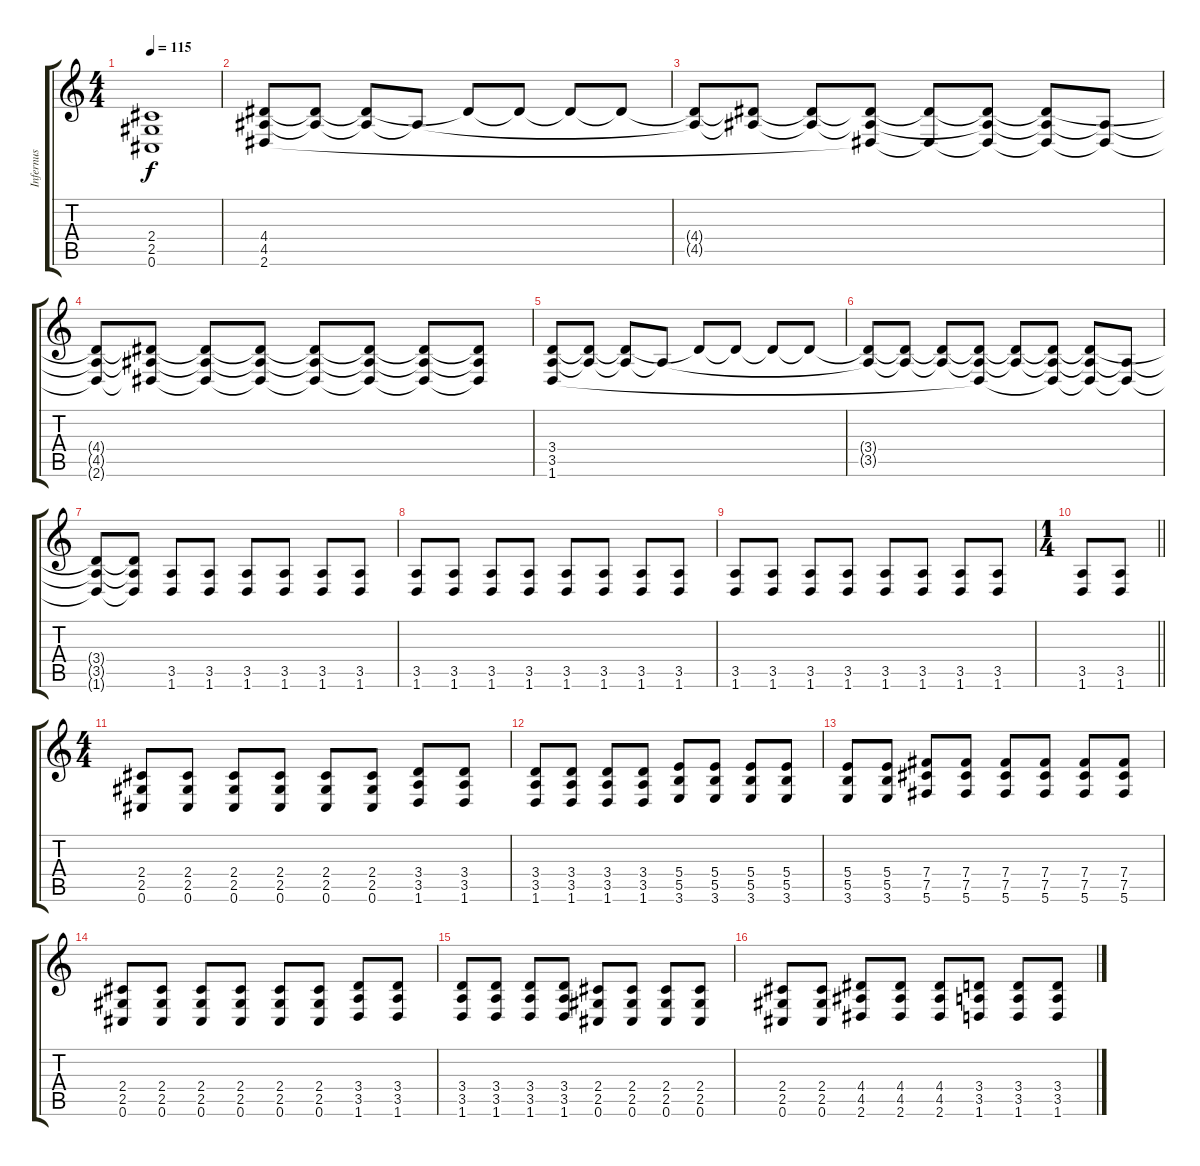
\track ("Infernus" "Infernus") {instrument distortionguitar}
\staff {score tabs}
\tuning (Db4 Ab3 E3 B2 Gb2 Db2) {hide}
\ts (4 4)
\tempo 115
\clef g2
\ks c
(2.4{t} 2.5{t} 0.6{t}).1{dy f} |
(4.4 4.5 2.6).8 (4.4{t} 4.5{t}).8 (4.4{t} 4.5{t}).8 4.5{t}.8 4.4{t}.8 4.4{t}.8 4.4{t}.8 4.4{t}.8 |
(4.4{t} 4.5{t}).8 (4.4{t} 4.5{t}).8 (4.4{t} 4.5{t}).8 (4.4{t} 4.5{t} 2.6{t}).8 (4.4{t} 2.6{t}).8 (4.4{t} 4.5{t} 2.6{t}).8 (4.4{t} 4.5{t} 2.6{t}).8 (4.5{t} 2.6{t}).8 |
(4.4{t} 4.5{t} 2.6{t}).8 (4.4{t} 4.5{t} 2.6{t}).8 (4.4{t} 4.5{t} 2.6{t}).8 (4.4{t} 4.5{t} 2.6{t}).8 (4.4{t} 4.5{t} 2.6{t}).8 (4.4{t} 4.5{t} 2.6{t}).8 (4.4{t} 4.5{t} 2.6{t}).8 (4.4{t} 4.5{t} 2.6{t}).8 |
(3.4 3.5 1.6).8 (3.4{t} 3.5{t}).8 (3.4{t} 3.5{t}).8 3.5{t}.8 3.4{t}.8 3.4{t}.8 3.4{t}.8 3.4{t}.8 |
(3.4{t} 3.5{t}).8 (3.4{t} 3.5{t}).8 (3.4{t} 3.5{t}).8 (3.4{t} 3.5{t} 1.6{t}).8 (3.4{t} 3.5{t}).8 (3.4{t} 3.5{t} 1.6{t}).8 (3.4{t} 3.5{t} 1.6{t}).8 (3.5{t} 1.6{t}).8 |
(3.4{t} 3.5{t} 1.6{t}).8 (3.4{t} 3.5{t} 1.6{t}).8 (3.5 1.6).8 (3.5 1.6).8 (3.5 1.6).8 (3.5 1.6).8 (3.5 1.6).8 (3.5 1.6).8 |
(3.5 1.6).8 (3.5 1.6).8 (3.5 1.6).8 (3.5 1.6).8 (3.5 1.6).8 (3.5 1.6).8 (3.5 1.6).8 (3.5 1.6).8 |
(3.5 1.6).8 (3.5 1.6).8 (3.5 1.6).8 (3.5 1.6).8 (3.5 1.6).8 (3.5 1.6).8 (3.5 1.6).8 (3.5 1.6).8 |
\ts (1 4)
\barLineRight lightlight
(3.5 1.6).8 (3.5 1.6).8 |
\ts (4 4)
(2.4 2.5 0.6).8 (2.4 2.5 0.6).8 (2.4 2.5 0.6).8 (2.4 2.5 0.6).8 (2.4 2.5 0.6).8 (2.4 2.5 0.6).8 (3.4 3.5 1.6).8 (3.4 3.5 1.6).8 |
(3.4 3.5 1.6).8 (3.4 3.5 1.6).8 (3.4 3.5 1.6).8 (3.4 3.5 1.6).8 (5.4 5.5 3.6).8 (5.4 5.5 3.6).8 (5.4 5.5 3.6).8 (5.4 5.5 3.6).8 |
(5.4 5.5 3.6).8 (5.4 5.5 3.6).8 (7.4 7.5 5.6).8 (7.4 7.5 5.6).8 (7.4 7.5 5.6).8 (7.4 7.5 5.6).8 (7.4 7.5 5.6).8 (7.4 7.5 5.6).8 |
(2.4 2.5 0.6).8 (2.4 2.5 0.6).8 (2.4 2.5 0.6).8 (2.4 2.5 0.6).8 (2.4 2.5 0.6).8 (2.4 2.5 0.6).8 (3.4 3.5 1.6).8 (3.4 3.5 1.6).8 |
(3.4 3.5 1.6).8 (3.4 3.5 1.6).8 (3.4 3.5 1.6).8 (3.4 3.5 1.6).8 (2.4 2.5 0.6).8 (2.4 2.5 0.6).8 (2.4 2.5 0.6).8 (2.4 2.5 0.6).8 |
(2.4 2.5 0.6).8 (2.4 2.5 0.6).8 (4.4 4.5 2.6).8 (4.4 4.5 2.6).8 (4.4 4.5 2.6).8 (3.4 3.5 1.6).8 (3.4 3.5 1.6).8 (3.4 3.5 1.6).8
